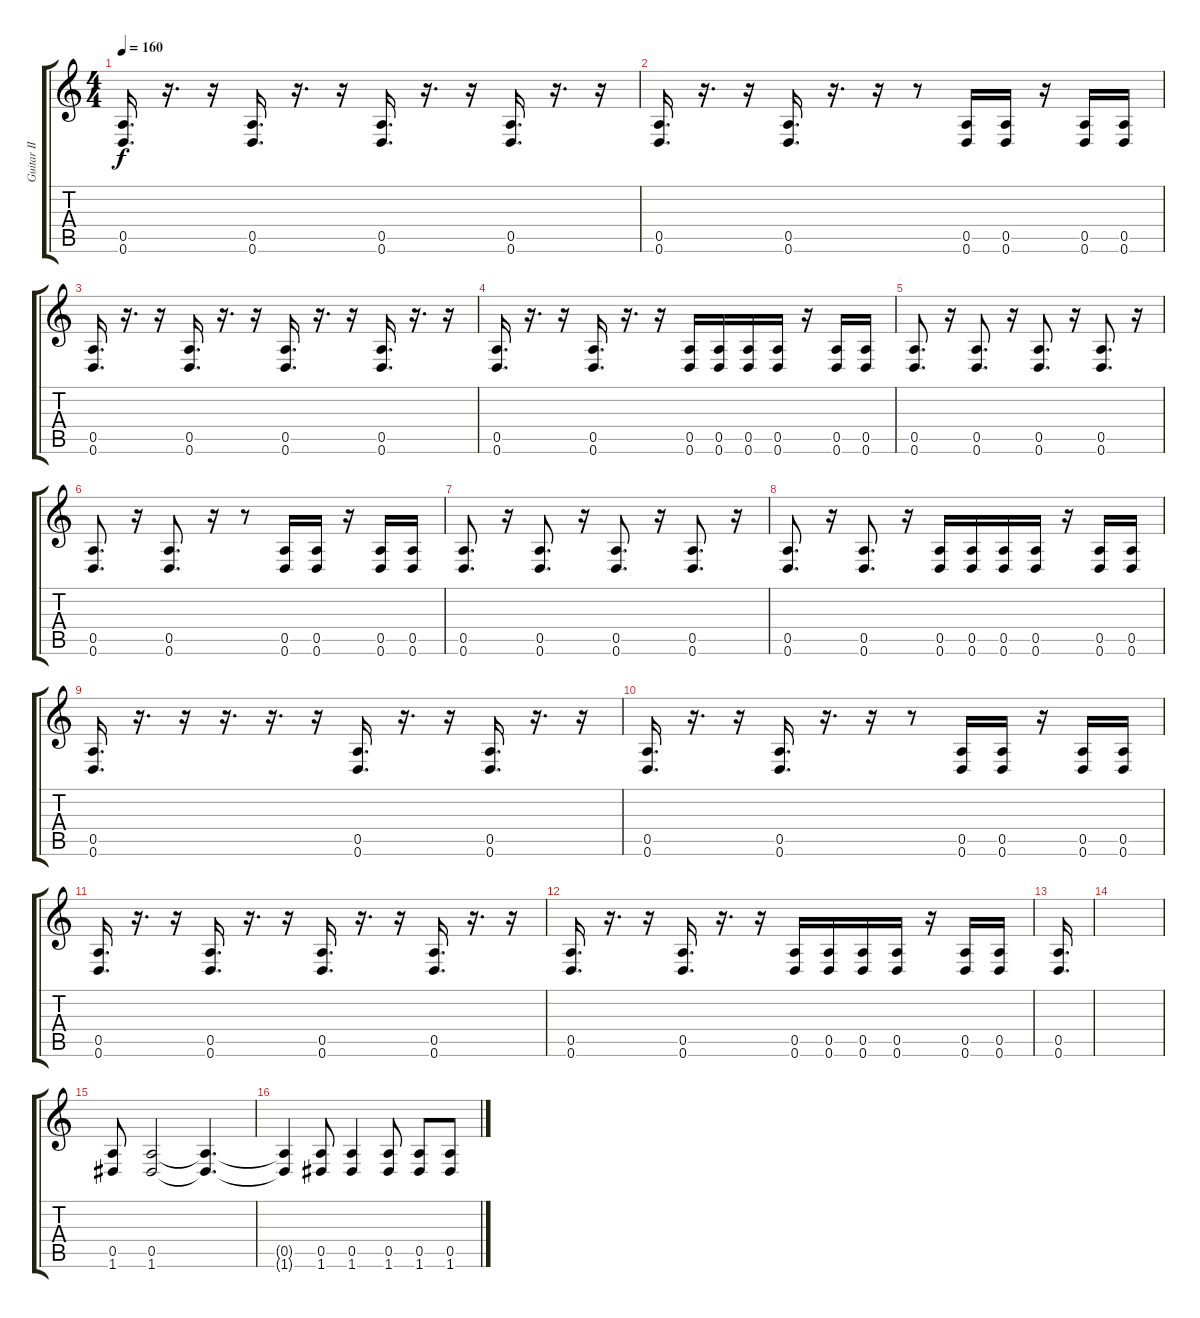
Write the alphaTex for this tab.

\track ("Guitar II" "Guitar II") {instrument distortionguitar}
\staff {score tabs}
\tuning (E4 B3 G3 D3 A2 D2) {hide}
\ts (4 4)
\tempo 160
\clef g2
\ks c
(0.5 0.6).16{d dy f} r.16{d} r.16 (0.5 0.6).16{d} r.16{d} r.16 (0.5 0.6).16{d} r.16{d} r.16 (0.5 0.6).16{d} r.16{d} r.16 |
(0.5 0.6).16{d} r.16{d} r.16 (0.5 0.6).16{d} r.16{d} r.16 r.8 (0.5 0.6).16 (0.5 0.6).16 r.16 (0.5 0.6).16 (0.5 0.6).16 |
(0.5 0.6).16{d} r.16{d} r.16 (0.5 0.6).16{d} r.16{d} r.16 (0.5 0.6).16{d} r.16{d} r.16 (0.5 0.6).16{d} r.16{d} r.16 |
(0.5 0.6).16{d} r.16{d} r.16 (0.5 0.6).16{d} r.16{d} r.16 (0.5 0.6).16 (0.5 0.6).16 (0.5 0.6).16 (0.5 0.6).16 r.16 (0.5 0.6).16 (0.5 0.6).16 |
(0.5 0.6).8{d} r.16 (0.5 0.6).8{d} r.16 (0.5 0.6).8{d} r.16 (0.5 0.6).8{d} r.16 |
(0.5 0.6).8{d} r.16 (0.5 0.6).8{d} r.16 r.8 (0.5 0.6).16 (0.5 0.6).16 r.16 (0.5 0.6).16 (0.5 0.6).16 |
(0.5 0.6).8{d} r.16 (0.5 0.6).8{d} r.16 (0.5 0.6).8{d} r.16 (0.5 0.6).8{d} r.16 |
(0.5 0.6).8{d} r.16 (0.5 0.6).8{d} r.16 (0.5 0.6).16 (0.5 0.6).16 (0.5 0.6).16 (0.5 0.6).16 r.16 (0.5 0.6).16 (0.5 0.6).16 |
(0.5 0.6).16{d} r.16{d} r.16 r.16{d} r.16{d} r.16 (0.5 0.6).16{d} r.16{d} r.16 (0.5 0.6).16{d} r.16{d} r.16 |
(0.5 0.6).16{d} r.16{d} r.16 (0.5 0.6).16{d} r.16{d} r.16 r.8 (0.5 0.6).16 (0.5 0.6).16 r.16 (0.5 0.6).16 (0.5 0.6).16 |
(0.5 0.6).16{d} r.16{d} r.16 (0.5 0.6).16{d} r.16{d} r.16 (0.5 0.6).16{d} r.16{d} r.16 (0.5 0.6).16{d} r.16{d} r.16 |
(0.5 0.6).16{d} r.16{d} r.16 (0.5 0.6).16{d} r.16{d} r.16 (0.5 0.6).16 (0.5 0.6).16 (0.5 0.6).16 (0.5 0.6).16 r.16 (0.5 0.6).16 (0.5 0.6).16 |
(0.5 0.6).16{d} |
|
(0.5 1.6).8 (0.5 1.6).2 (0.5{t} 1.6{t}).4{d} |
(0.5{t} 1.6{t}).4 (0.5 1.6).8 (0.5 1.6).4 (0.5 1.6).8 (0.5 1.6).8 (0.5 1.6).8
